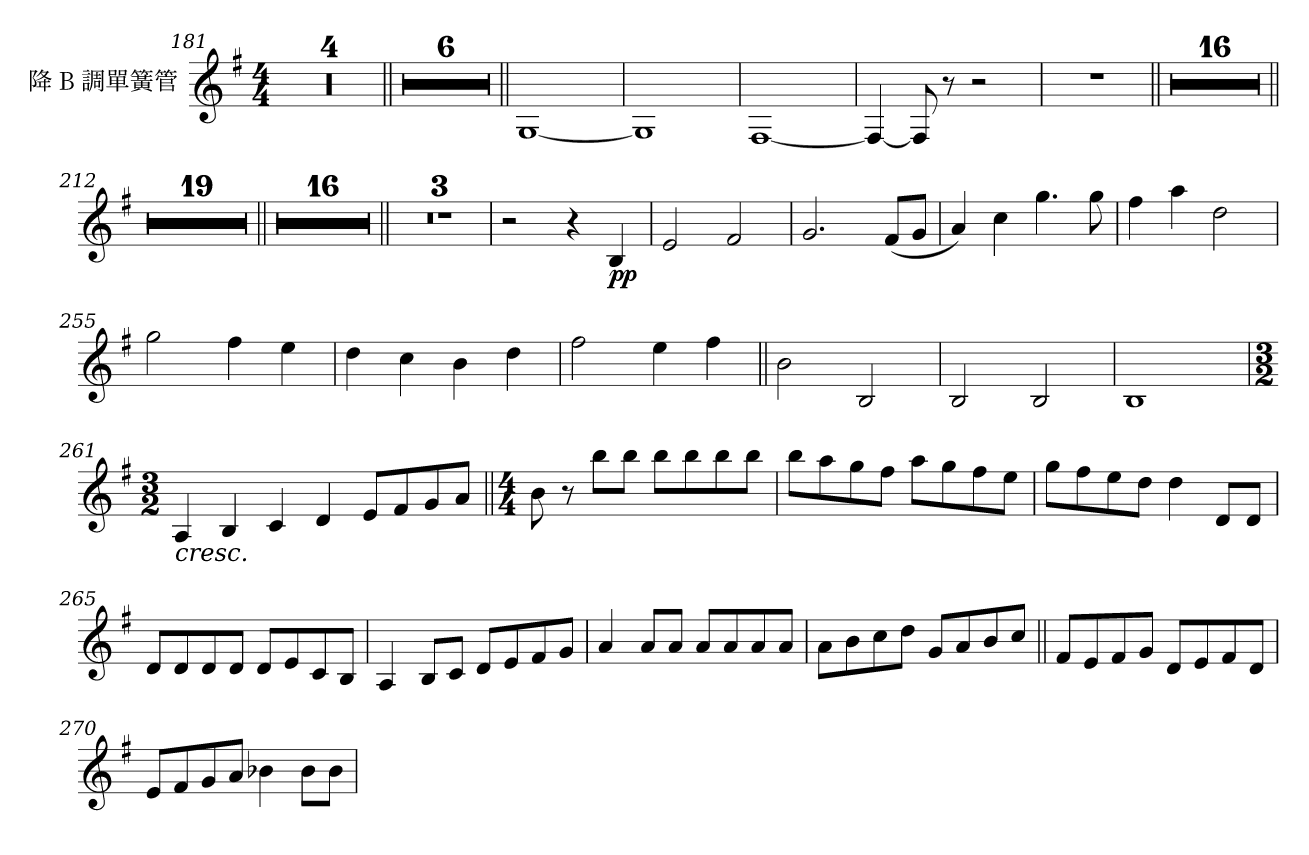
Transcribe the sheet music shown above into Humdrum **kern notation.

**kern	**dynam
*part1	*part1
*staff1	*staff1
*I"降 B 調單簧管	*
*clefG2	*
*ITrd1c2	*
*k[b-]	*
*M4/4	*
=181	=181
1r	.
=182	=182
1r	.
=183	=183
1r	.
=184	=184
1r	.
=185||	=185||
1r	.
=186	=186
1r	.
=187	=187
1r	.
=188	=188
1r	.
=189	=189
1r	.
=190	=190
1r	.
=191||	=191||
[1F	.
=192	=192
1F]	.
=193	=193
[1E	.
=194	=194
4E/_	.
8E/]	.
8r	.
2r	.
=195	=195
1r	.
!!LO:LB:g=z
=196||	=196||
1r	.
=197	=197
1r	.
=198	=198
1r	.
=199	=199
1r	.
=200	=200
1r	.
=201	=201
1r	.
=202	=202
1r	.
=203	=203
1r	.
=204	=204
1r	.
=205	=205
1r	.
=206	=206
1r	.
=207	=207
1r	.
=208	=208
1r	.
=209	=209
1r	.
=210	=210
1r	.
=211	=211
1r	.
=212||	=212||
1r	.
=213	=213
1r	.
=214	=214
1r	.
=215	=215
1r	.
=216	=216
1r	.
=217	=217
1r	.
=218	=218
1r	.
=219	=219
1r	.
=220	=220
1r	.
=221	=221
1r	.
=222	=222
1r	.
=223	=223
1r	.
=224	=224
1r	.
=225	=225
1r	.
=226	=226
1r	.
=227	=227
1r	.
=228	=228
1r	.
=229	=229
1r	.
=230	=230
1r	.
=231||	=231||
1r	.
=232	=232
1r	.
=233	=233
1r	.
=234	=234
1r	.
=235	=235
1r	.
=236	=236
1r	.
=237	=237
1r	.
=238	=238
1r	.
=239	=239
1r	.
=240	=240
1r	.
=241	=241
1r	.
=242	=242
1r	.
=243	=243
1r	.
=244	=244
1r	.
=245	=245
1r	.
=246	=246
1r	.
=247||	=247||
1r	.
=248	=248
1r	.
=249	=249
1r	.
=250	=250
2r	.
4r	.
!	!LO:DY:b
4A/	pp
=251	=251
2d/	.
2e/	.
=252	=252
2.f/	.
(<8e/L	.
8f/J	.
=253	=253
4g/)	.
4b-\	.
4.ff\	.
8ff\	.
=254	=254
4ee\	.
4gg\	.
2cc\	.
=255	=255
2ff\	.
4ee\	.
4dd\	.
=256	=256
4cc\	.
4b-\	.
4a\	.
4cc\	.
=257	=257
2ee\	.
4dd\	.
4ee\	.
!!LO:LB:g=z
=258||	=258||
2a\	.
2A/	.
=259	=259
2A/	.
2A/	.
=260	=260
1A	.
=261	=261
*M3/2	*
!LO:TX:b:i:t=cresc.	!
4G/	.
4A/	.
4B-/	.
4c/	.
8d/L	.
8e/	.
8f/	.
8g/J	.
=262||	=262||
*M4/4	*
8a\	.
8r	.
8aa\L	.
8aa\J	.
8aa\L	.
8aa\	.
8aa\	.
8aa\J	.
=263	=263
8aa\L	.
8gg\	.
8ff\	.
8ee\J	.
8gg\L	.
8ff\	.
8ee\	.
8dd\J	.
!!LO:LB:g=z
=264	=264
8ff\L	.
8ee\	.
8dd\	.
8cc\J	.
4cc\	.
8c/L	.
8c/J	.
=265	=265
8c/L	.
8c/	.
8c/	.
8c/J	.
8c/L	.
8d/	.
8B-/	.
8A/J	.
=266	=266
4G/	.
8A/L	.
8B-/J	.
8c/L	.
8d/	.
8e/	.
8f/J	.
=267	=267
4g/	.
8g/L	.
8g/J	.
8g/L	.
8g/	.
8g/	.
8g/J	.
=268	=268
8g\L	.
8a\	.
8b-\	.
8cc\J	.
8f/L	.
8g/	.
8a/	.
8b-/J	.
!!LO:PB:g=z
=269||	=269||
8e/L	.
8d/	.
8e/	.
8f/J	.
8c/L	.
8d/	.
8e/	.
8c/J	.
=270	=270
8d/L	.
8e/	.
8f/	.
8g/J	.
4a-X\	.
8a-\L	.
8a-\J	.
=	=
*-	*-
